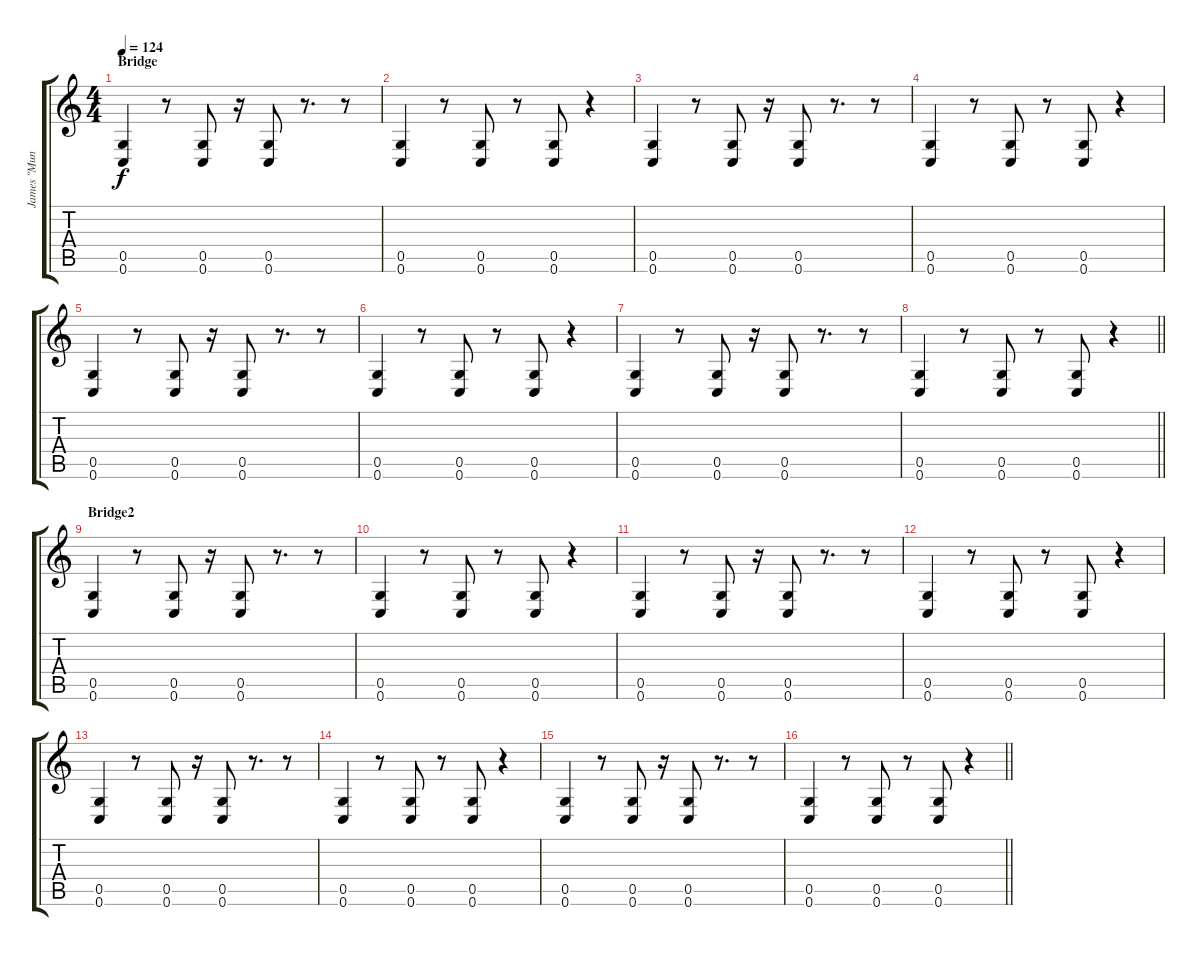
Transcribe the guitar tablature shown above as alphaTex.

\track ("James \"Munky\" Shaffer" "James \"Mun") {instrument distortionguitar}
\staff {score tabs}
\tuning (D4 A3 F3 C3 G2 C2) {hide}
\ts (4 4)
\section ("" "Bridge")
\tempo 124
\clef g2
\ks c
(0.5 0.6).4{dy f} r.8 (0.5 0.6).8 r.16 (0.5 0.6).8 r.8{d} r.8 |
(0.5 0.6).4 r.8 (0.5 0.6).8 r.8 (0.5 0.6).8 r.4 |
(0.5 0.6).4 r.8 (0.5 0.6).8 r.16 (0.5 0.6).8 r.8{d} r.8 |
(0.5 0.6).4 r.8 (0.5 0.6).8 r.8 (0.5 0.6).8 r.4 |
(0.5 0.6).4 r.8 (0.5 0.6).8 r.16 (0.5 0.6).8 r.8{d} r.8 |
(0.5 0.6).4 r.8 (0.5 0.6).8 r.8 (0.5 0.6).8 r.4 |
(0.5 0.6).4 r.8 (0.5 0.6).8 r.16 (0.5 0.6).8 r.8{d} r.8 |
\barLineRight lightlight
(0.5 0.6).4 r.8 (0.5 0.6).8 r.8 (0.5 0.6).8 r.4 |
\section ("" "Bridge2")
(0.5 0.6).4 r.8 (0.5 0.6).8 r.16 (0.5 0.6).8 r.8{d} r.8 |
(0.5 0.6).4 r.8 (0.5 0.6).8 r.8 (0.5 0.6).8 r.4 |
(0.5 0.6).4 r.8 (0.5 0.6).8 r.16 (0.5 0.6).8 r.8{d} r.8 |
(0.5 0.6).4 r.8 (0.5 0.6).8 r.8 (0.5 0.6).8 r.4 |
(0.5 0.6).4 r.8 (0.5 0.6).8 r.16 (0.5 0.6).8 r.8{d} r.8 |
(0.5 0.6).4 r.8 (0.5 0.6).8 r.8 (0.5 0.6).8 r.4 |
(0.5 0.6).4 r.8 (0.5 0.6).8 r.16 (0.5 0.6).8 r.8{d} r.8 |
\barLineRight lightlight
(0.5 0.6).4 r.8 (0.5 0.6).8 r.8 (0.5 0.6).8 r.4
